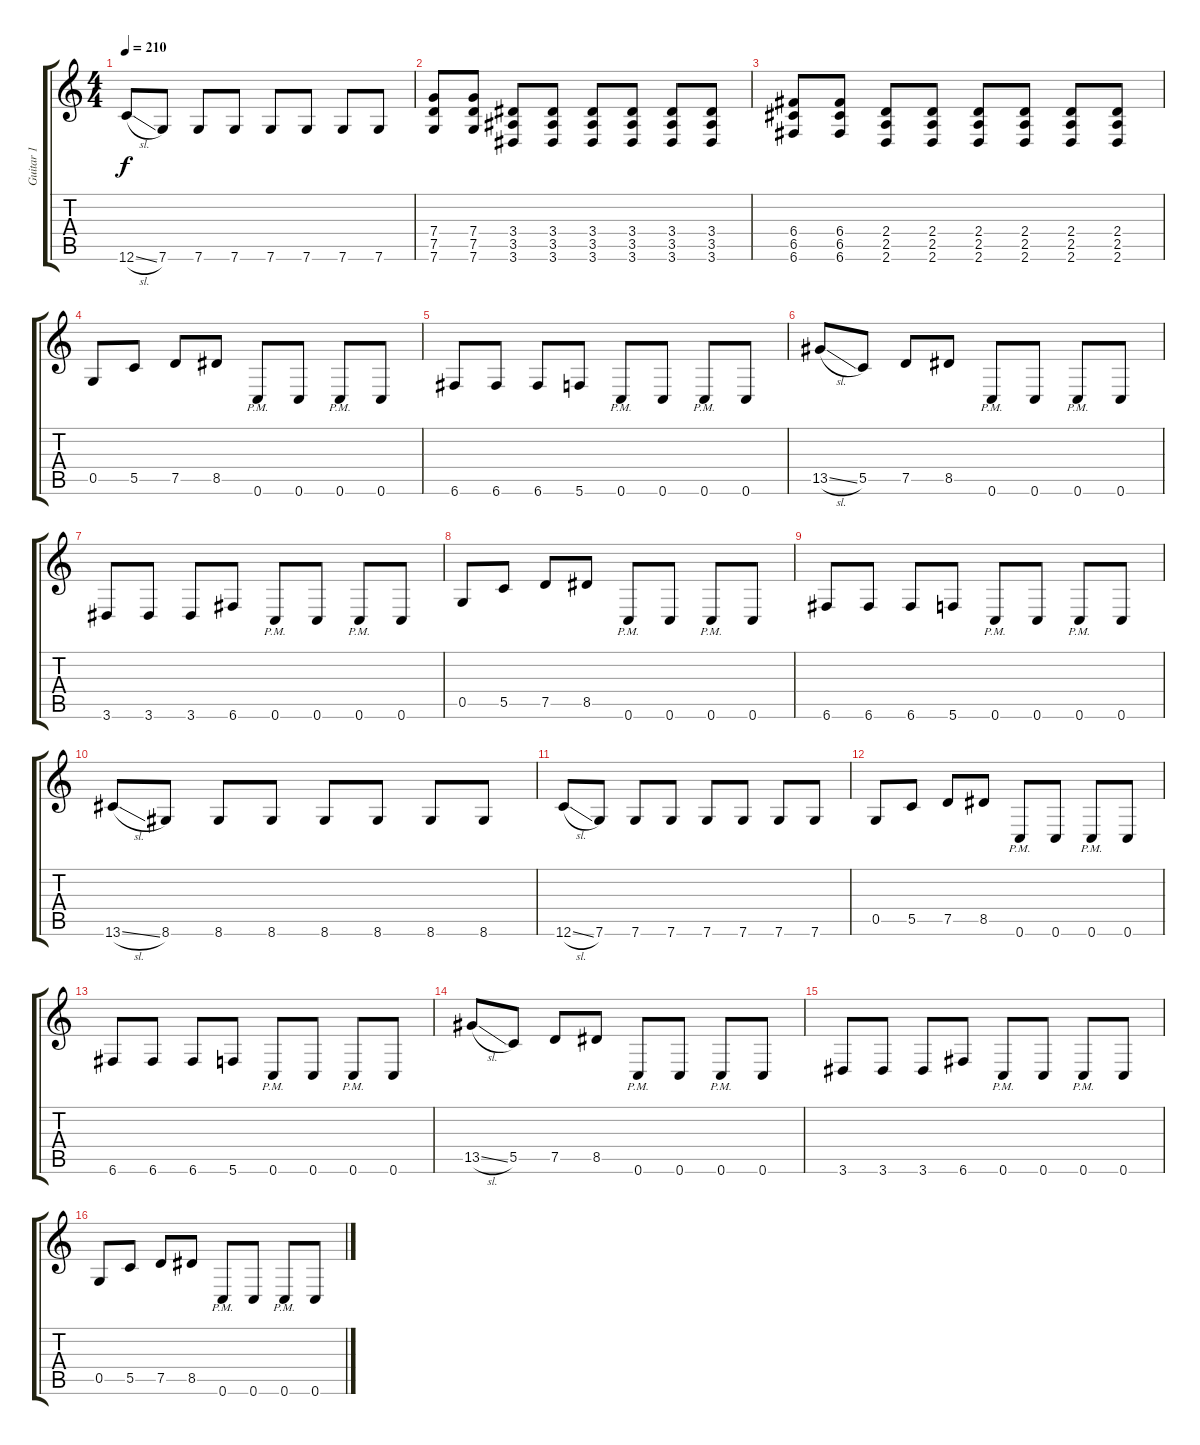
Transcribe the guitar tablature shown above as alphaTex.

\track ("Guitar 1" "Guitar 1") {instrument overdrivenguitar}
\staff {score tabs}
\tuning (D4 A3 F3 C3 G2 C2) {hide}
\ts (4 4)
\tempo 210
\clef g2
\ks c
12.6{sl}.8{dy f} 7.6.8 7.6.8 7.6.8 7.6.8 7.6.8 7.6.8 7.6.8 |
(7.4 7.5 7.6).8 (7.4 7.5 7.6).8 (3.4 3.5 3.6).8 (3.4 3.5 3.6).8 (3.4 3.5 3.6).8 (3.4 3.5 3.6).8 (3.4 3.5 3.6).8 (3.4 3.5 3.6).8 |
(6.4 6.5 6.6).8 (6.4 6.5 6.6).8 (2.4 2.5 2.6).8 (2.4 2.5 2.6).8 (2.4 2.5 2.6).8 (2.4 2.5 2.6).8 (2.4 2.5 2.6).8 (2.4 2.5 2.6).8 |
0.5.8 5.5.8 7.5.8 8.5.8 0.6{pm}.8 0.6.8 0.6{pm}.8 0.6.8 |
6.6.8 6.6.8 6.6.8 5.6.8 0.6{pm}.8 0.6.8 0.6{pm}.8 0.6.8 |
13.5{sl}.8 5.5.8 7.5.8 8.5.8 0.6{pm}.8 0.6.8 0.6{pm}.8 0.6.8 |
3.6.8 3.6.8 3.6.8 6.6.8 0.6{pm}.8 0.6.8 0.6{pm}.8 0.6.8 |
0.5.8 5.5.8 7.5.8 8.5.8 0.6{pm}.8 0.6.8 0.6{pm}.8 0.6.8 |
6.6.8 6.6.8 6.6.8 5.6.8 0.6{pm}.8 0.6.8 0.6{pm}.8 0.6.8 |
13.6{sl}.8 8.6.8 8.6.8 8.6.8 8.6.8 8.6.8 8.6.8 8.6.8 |
12.6{sl}.8 7.6.8 7.6.8 7.6.8 7.6.8 7.6.8 7.6.8 7.6.8 |
0.5.8 5.5.8 7.5.8 8.5.8 0.6{pm}.8 0.6.8 0.6{pm}.8 0.6.8 |
6.6.8 6.6.8 6.6.8 5.6.8 0.6{pm}.8 0.6.8 0.6{pm}.8 0.6.8 |
13.5{sl}.8 5.5.8 7.5.8 8.5.8 0.6{pm}.8 0.6.8 0.6{pm}.8 0.6.8 |
3.6.8 3.6.8 3.6.8 6.6.8 0.6{pm}.8 0.6.8 0.6{pm}.8 0.6.8 |
0.5.8 5.5.8 7.5.8 8.5.8 0.6{pm}.8 0.6.8 0.6{pm}.8 0.6.8
